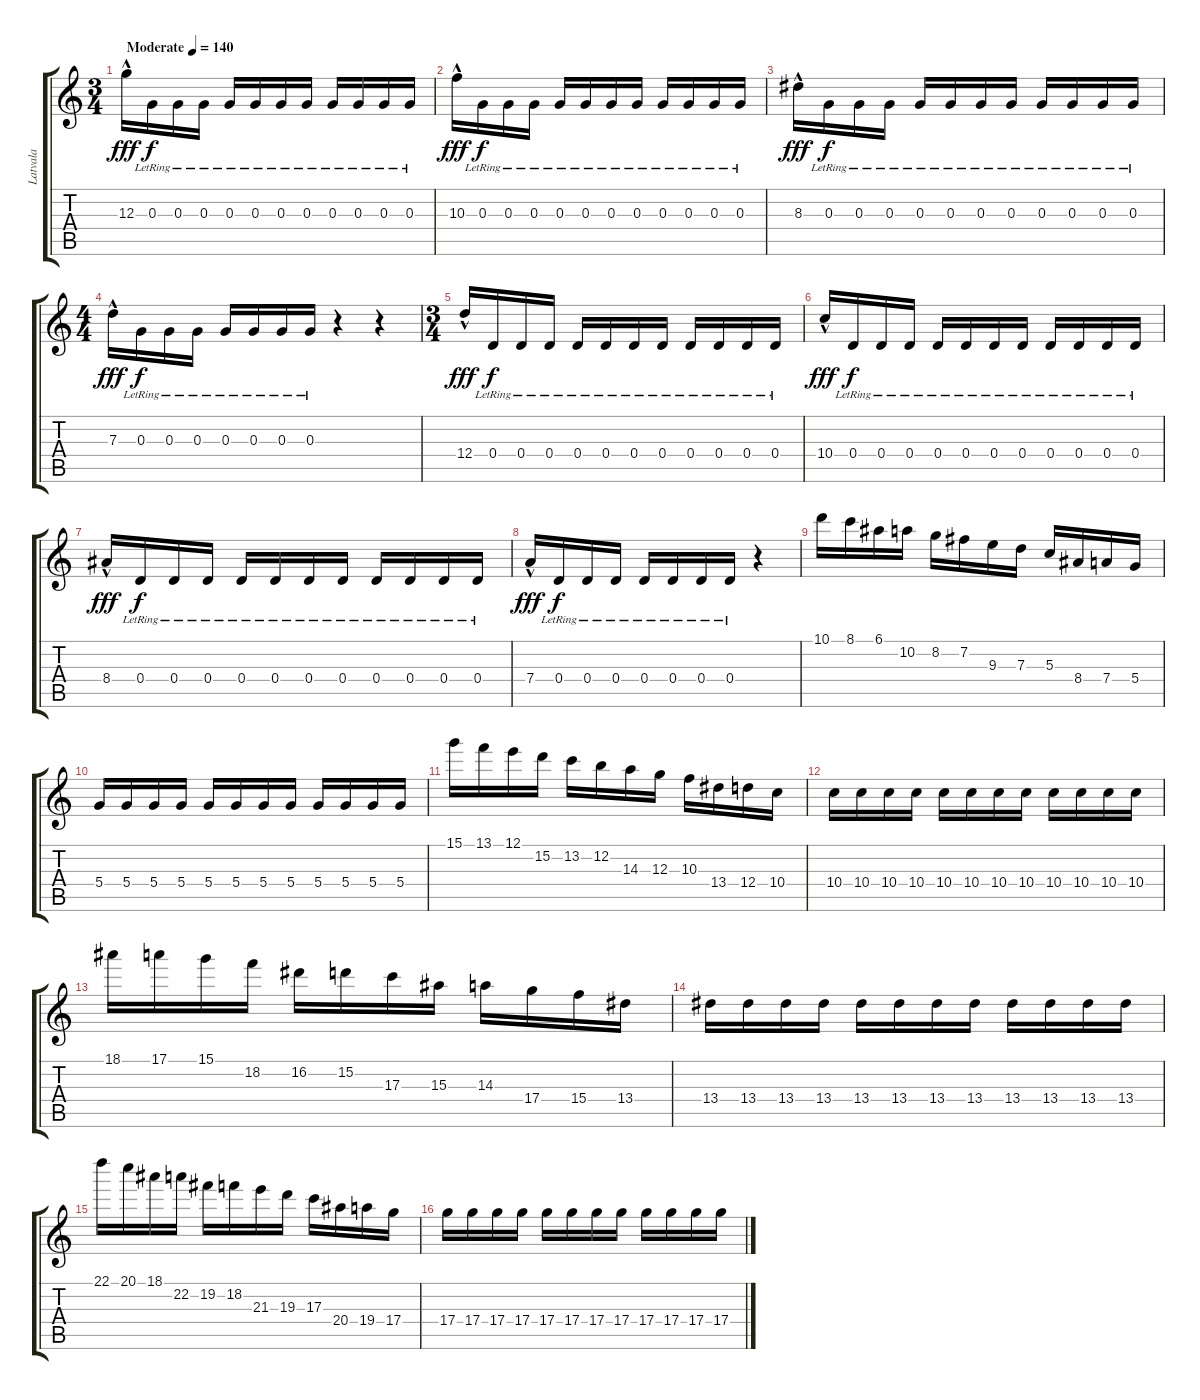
\track ("Latvala" "Latvala") {instrument overdrivenguitar}
\staff {score tabs}
\tuning (E4 B3 G3 D3 A2 E2) {hide}
\ts (3 4)
\tempo (140 "Moderate")
\clef g2
\ks c
12.3{hac}.16{dy fff instrument overdrivenguitar} 0.3{lr}.16{dy f} 0.3{lr}.16 0.3{lr}.16 0.3{lr}.16 0.3{lr}.16 0.3{lr}.16 0.3{lr}.16 0.3{lr}.16 0.3{lr}.16 0.3{lr}.16 0.3{lr}.16 |
10.3{hac}.16{dy fff} 0.3{lr}.16{dy f} 0.3{lr}.16 0.3{lr}.16 0.3{lr}.16 0.3{lr}.16 0.3{lr}.16 0.3{lr}.16 0.3{lr}.16 0.3{lr}.16 0.3{lr}.16 0.3{lr}.16 |
8.3{hac}.16{dy fff} 0.3{lr}.16{dy f} 0.3{lr}.16 0.3{lr}.16 0.3{lr}.16 0.3{lr}.16 0.3{lr}.16 0.3{lr}.16 0.3{lr}.16 0.3{lr}.16 0.3{lr}.16 0.3{lr}.16 |
\ts (4 4)
7.3{hac}.16{dy fff} 0.3{lr}.16{dy f} 0.3{lr}.16 0.3{lr}.16 0.3{lr}.16 0.3{lr}.16 0.3{lr}.16 0.3{lr}.16 r.4 r.4 |
\ts (3 4)
12.4{hac}.16{dy fff} 0.4{lr}.16{dy f} 0.4{lr}.16 0.4{lr}.16 0.4{lr}.16 0.4{lr}.16 0.4{lr}.16 0.4{lr}.16 0.4{lr}.16 0.4{lr}.16 0.4{lr}.16 0.4{lr}.16 |
10.4{hac}.16{dy fff} 0.4{lr}.16{dy f} 0.4{lr}.16 0.4{lr}.16 0.4{lr}.16 0.4{lr}.16 0.4{lr}.16 0.4{lr}.16 0.4{lr}.16 0.4{lr}.16 0.4{lr}.16 0.4{lr}.16 |
8.4{hac}.16{dy fff} 0.4{lr}.16{dy f} 0.4{lr}.16 0.4{lr}.16 0.4{lr}.16 0.4{lr}.16 0.4{lr}.16 0.4{lr}.16 0.4{lr}.16 0.4{lr}.16 0.4{lr}.16 0.4{lr}.16 |
7.4{hac}.16{dy fff} 0.4{lr}.16{dy f} 0.4{lr}.16 0.4{lr}.16 0.4{lr}.16 0.4{lr}.16 0.4{lr}.16 0.4{lr}.16 r.4 |
10.1.16 8.1.16 6.1.16 10.2.16 8.2.16 7.2.16 9.3.16 7.3.16 5.3.16 8.4.16 7.4.16 5.4.16 |
5.4.16 5.4.16 5.4.16 5.4.16 5.4.16 5.4.16 5.4.16 5.4.16 5.4.16 5.4.16 5.4.16 5.4.16 |
15.1.16 13.1.16 12.1.16 15.2.16 13.2.16 12.2.16 14.3.16 12.3.16 10.3.16 13.4.16 12.4.16 10.4.16 |
10.4.16 10.4.16 10.4.16 10.4.16 10.4.16 10.4.16 10.4.16 10.4.16 10.4.16 10.4.16 10.4.16 10.4.16 |
18.1.16 17.1.16 15.1.16 18.2.16 16.2.16 15.2.16 17.3.16 15.3.16 14.3.16 17.4.16 15.4.16 13.4.16 |
13.4.16 13.4.16 13.4.16 13.4.16 13.4.16 13.4.16 13.4.16 13.4.16 13.4.16 13.4.16 13.4.16 13.4.16 |
22.1.16 20.1.16 18.1.16 22.2.16 19.2.16 18.2.16 21.3.16 19.3.16 17.3.16 20.4.16 19.4.16 17.4.16 |
17.4.16 17.4.16 17.4.16 17.4.16 17.4.16 17.4.16 17.4.16 17.4.16 17.4.16 17.4.16 17.4.16 17.4.16
